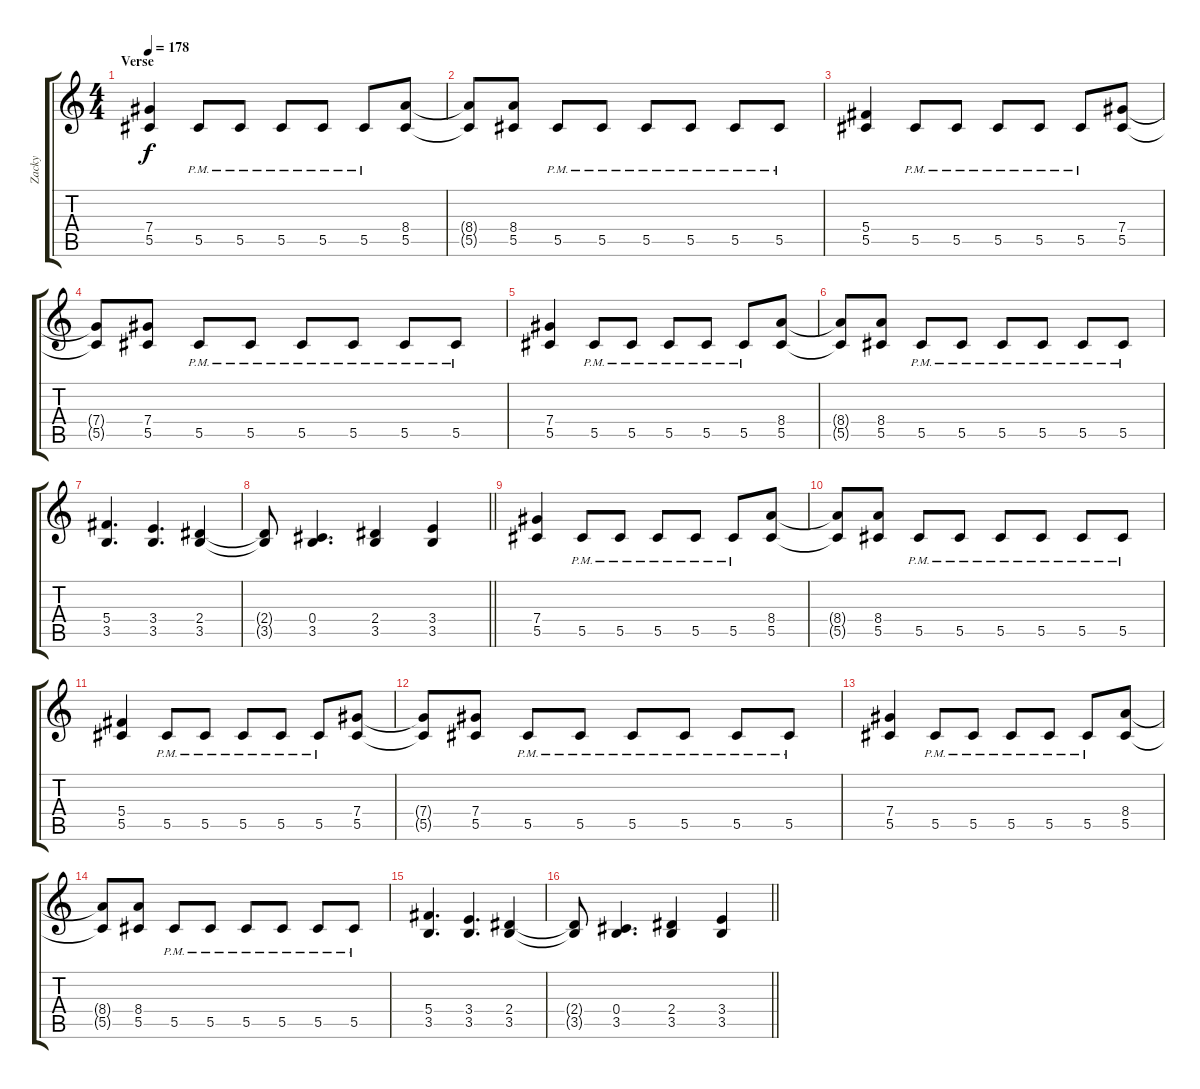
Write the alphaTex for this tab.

\track ("Zacky" "Zacky") {instrument distortionguitar}
\staff {score tabs}
\tuning (Eb4 Bb3 Gb3 Db3 Ab2 Db2) {hide}
\ts (4 4)
\section ("" "Verse")
\tempo 178
\clef g2
\ks c
(7.4 5.5).4{dy f} 5.5{pm}.8 5.5{pm}.8 5.5{pm}.8 5.5{pm}.8 5.5{pm}.8 (8.4 5.5).8 |
(8.4{t} 5.5{t}).8 (8.4 5.5).8 5.5{pm}.8 5.5{pm}.8 5.5{pm}.8 5.5{pm}.8 5.5{pm}.8 5.5{pm}.8 |
(5.4 5.5).4 5.5{pm}.8 5.5{pm}.8 5.5{pm}.8 5.5{pm}.8 5.5{pm}.8 (7.4 5.5).8 |
(7.4{t} 5.5{t}).8 (7.4 5.5).8 5.5{pm}.8 5.5{pm}.8 5.5{pm}.8 5.5{pm}.8 5.5{pm}.8 5.5{pm}.8 |
(7.4 5.5).4 5.5{pm}.8 5.5{pm}.8 5.5{pm}.8 5.5{pm}.8 5.5{pm}.8 (8.4 5.5).8 |
(8.4{t} 5.5{t}).8 (8.4 5.5).8 5.5{pm}.8 5.5{pm}.8 5.5{pm}.8 5.5{pm}.8 5.5{pm}.8 5.5{pm}.8 |
(5.4 3.5).4{d} (3.4 3.5).4{d} (2.4 3.5).4 |
\barLineRight lightlight
(2.4{t} 3.5{t}).8 (0.4 3.5).4{d} (2.4 3.5).4 (3.4 3.5).4 |
(7.4 5.5).4 5.5{pm}.8 5.5{pm}.8 5.5{pm}.8 5.5{pm}.8 5.5{pm}.8 (8.4 5.5).8 |
(8.4{t} 5.5{t}).8 (8.4 5.5).8 5.5{pm}.8 5.5{pm}.8 5.5{pm}.8 5.5{pm}.8 5.5{pm}.8 5.5{pm}.8 |
(5.4 5.5).4 5.5{pm}.8 5.5{pm}.8 5.5{pm}.8 5.5{pm}.8 5.5{pm}.8 (7.4 5.5).8 |
(7.4{t} 5.5{t}).8 (7.4 5.5).8 5.5{pm}.8 5.5{pm}.8 5.5{pm}.8 5.5{pm}.8 5.5{pm}.8 5.5{pm}.8 |
(7.4 5.5).4 5.5{pm}.8 5.5{pm}.8 5.5{pm}.8 5.5{pm}.8 5.5{pm}.8 (8.4 5.5).8 |
(8.4{t} 5.5{t}).8 (8.4 5.5).8 5.5{pm}.8 5.5{pm}.8 5.5{pm}.8 5.5{pm}.8 5.5{pm}.8 5.5{pm}.8 |
(5.4 3.5).4{d} (3.4 3.5).4{d} (2.4 3.5).4 |
\barLineRight lightlight
(2.4{t} 3.5{t}).8 (0.4 3.5).4{d} (2.4 3.5).4 (3.4 3.5).4
